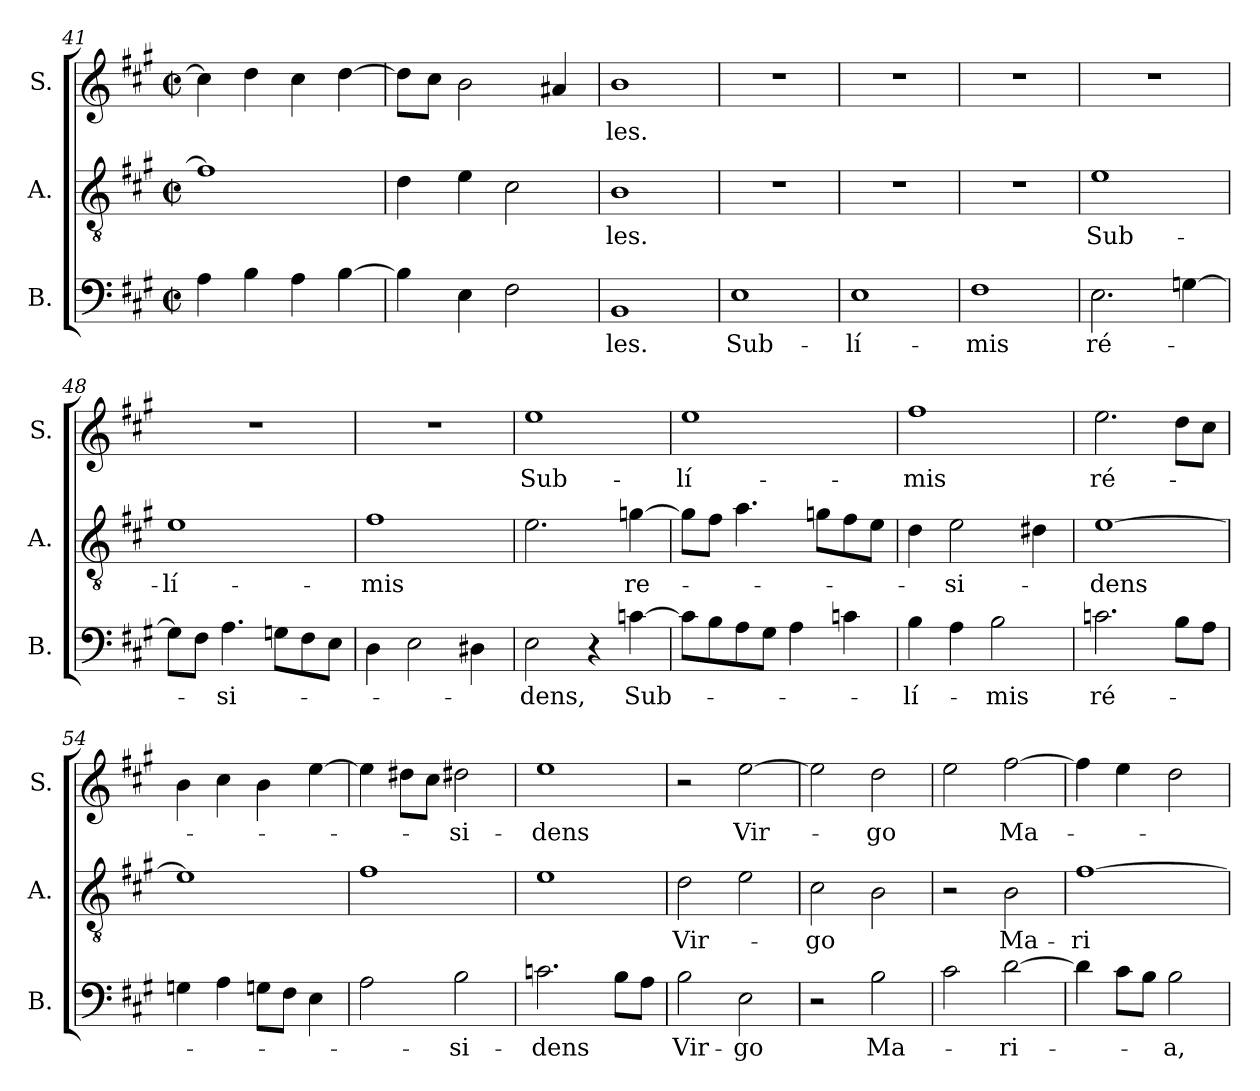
**kern	**text	**kern	**text	**kern	**text
*part3	*part3	*part2	*part2	*part1	*part1
*staff3	*staff3	*staff2	*staff2	*staff1	*staff1
*I"B.	*	*I"A.	*	*I"S.	*
*I'B.	*	*I'A.	*	*I'S.	*
*clefF4	*	*clefGv2	*	*clefG2	*
*k[f#c#g#]	*	*k[f#c#g#]	*	*k[f#c#g#]	*
*M2/2	*	*M2/2	*	*M2/2	*
*met(c|)	*	*met(c|)	*	*met(c|)	*
=41	=41	=41	=41	=41	=41
4A\	.	1f#]	.	4cc#\]	.
4B\	.	.	.	4dd\	.
4A\	.	.	.	4cc#\	.
[4B\	.	.	.	[4dd\	.
=42	=42	=42	=42	=42	=42
4B\]	.	4d\	.	8dd\L]	.
.	.	.	.	8cc#\J	.
4E\	.	4e\	.	2b\	.
2F#\	.	2c#\	.	.	.
.	.	.	.	4a#X/	.
=43	=43	=43	=43	=43	=43
!	!LO:LY:b	!	!LO:LY:b	!	!LO:LY:b
1BB	-les.	1B	-les.	1b	-les.
=44	=44	=44	=44	=44	=44
!	!LO:LY:b	!	!	!	!
1E	Sub-	1r	.	1r	.
=45	=45	=45	=45	=45	=45
!	!LO:LY:b	!	!	!	!
1E	-lí-	1r	.	1r	.
=46	=46	=46	=46	=46	=46
!	!LO:LY:b	!	!	!	!
1F#	-mis	1r	.	1r	.
=47	=47	=47	=47	=47	=47
!	!LO:LY:b	!	!LO:LY:b	!	!
2.E\	ré-	1e	Sub-	1r	.
[4Gn\	.	.	.	.	.
=48	=48	=48	=48	=48	=48
!	!	!	!LO:LY:b	!	!
8G\L]	.	1e	-lí-	1r	.
8F#\J	.	.	.	.	.
!	!LO:LY:b	!	!	!	!
4.A\	-si-	.	.	.	.
8Gn\L	.	.	.	.	.
8F#\	.	.	.	.	.
8E\J	.	.	.	.	.
=49	=49	=49	=49	=49	=49
!	!	!	!LO:LY:b	!	!
4D\	.	1f#	-mis	1r	.
2E\	.	.	.	.	.
4D#X\	.	.	.	.	.
=50	=50	=50	=50	=50	=50
!	!LO:LY:b	!	!	!	!LO:LY:b
2E\	-dens,	2.e\	.	1ee	Sub-
4r	.	.	.	.	.
!	!LO:LY:b	!	!LO:LY:b	!	!
[4cn\	Sub-	[4gn\	re-	.	.
!!LO:LB:g=z
=51	=51	=51	=51	=51	=51
!	!	!	!	!	!LO:LY:b
8c\L]	.	8g\L]	.	1ee	-lí-
8B\	.	8f#\J	.	.	.
8A\	.	4.a\	.	.	.
8G#\J	.	.	.	.	.
4A\	.	.	.	.	.
.	.	8gn\L	.	.	.
4cn\	.	8f#\	.	.	.
.	.	8e\J	.	.	.
=52	=52	=52	=52	=52	=52
!	!LO:LY:b	!	!	!	!LO:LY:b
4B\	-lí-	4d\	.	1ff#	-mis
!	!	!	!LO:LY:b	!	!
4A\	.	2e\	-si-	.	.
!	!LO:LY:b	!	!	!	!
2B\	-mis	.	.	.	.
.	.	4d#X\	.	.	.
=53	=53	=53	=53	=53	=53
!	!LO:LY:b	!	!LO:LY:b	!	!LO:LY:b
2.cn\	ré-	[1e	-dens	2.ee\	ré-
8B\L	.	.	.	8dd\L	.
8A\J	.	.	.	8cc#\J	.
=54	=54	=54	=54	=54	=54
4Gn\	.	1e]	.	4b\	.
4A\	.	.	.	4cc#\	.
8Gn\L	.	.	.	4b\	.
8F#\J	.	.	.	.	.
4E\	.	.	.	[4ee\	.
=55	=55	=55	=55	=55	=55
2A\	.	1f#	.	4ee\]	.
.	.	.	.	8dd#X\L	.
.	.	.	.	8cc#\J	.
!	!LO:LY:b	!	!	!	!LO:LY:b
2B\	-si-	.	.	2dd#X\	-si-
=56	=56	=56	=56	=56	=56
!	!LO:LY:b	!	!	!	!LO:LY:b
2.cn\	-dens	1e	.	1ee	-dens
8B\L	.	.	.	.	.
8A\J	.	.	.	.	.
=57	=57	=57	=57	=57	=57
!	!LO:LY:b	!	!LO:LY:b	!	!
2B\	Vir-	2d\	Vir-	2r	.
!	!LO:LY:b	!	!	!	!LO:LY:b
2E\	-go	2e\	.	[2ee\	Vir-
=58	=58	=58	=58	=58	=58
!	!	!	!LO:LY:b	!	!
2r	.	2c#\	-go	2ee\]	.
!	!LO:LY:b	!	!	!	!LO:LY:b
2B\	Ma-	2B\	.	2dd\	-go
=59	=59	=59	=59	=59	=59
2c#\	.	2r	.	2ee\	.
!	!LO:LY:b	!	!LO:LY:b	!	!LO:LY:b
[2d\	-ri-	2B\	Ma-	[2ff#\	Ma-
=60	=60	=60	=60	=60	=60
!	!	!	!LO:LY:b	!	!
4d\]	.	[1f#	-ri-	4ff#\]	.
8c#\L	.	.	.	4ee\	.
8B\J	.	.	.	.	.
!	!LO:LY:b	!	!	!	!
2B\	-a,	.	.	2dd\	.
=	=	=	=	=	=
*-	*-	*-	*-	*-	*-
